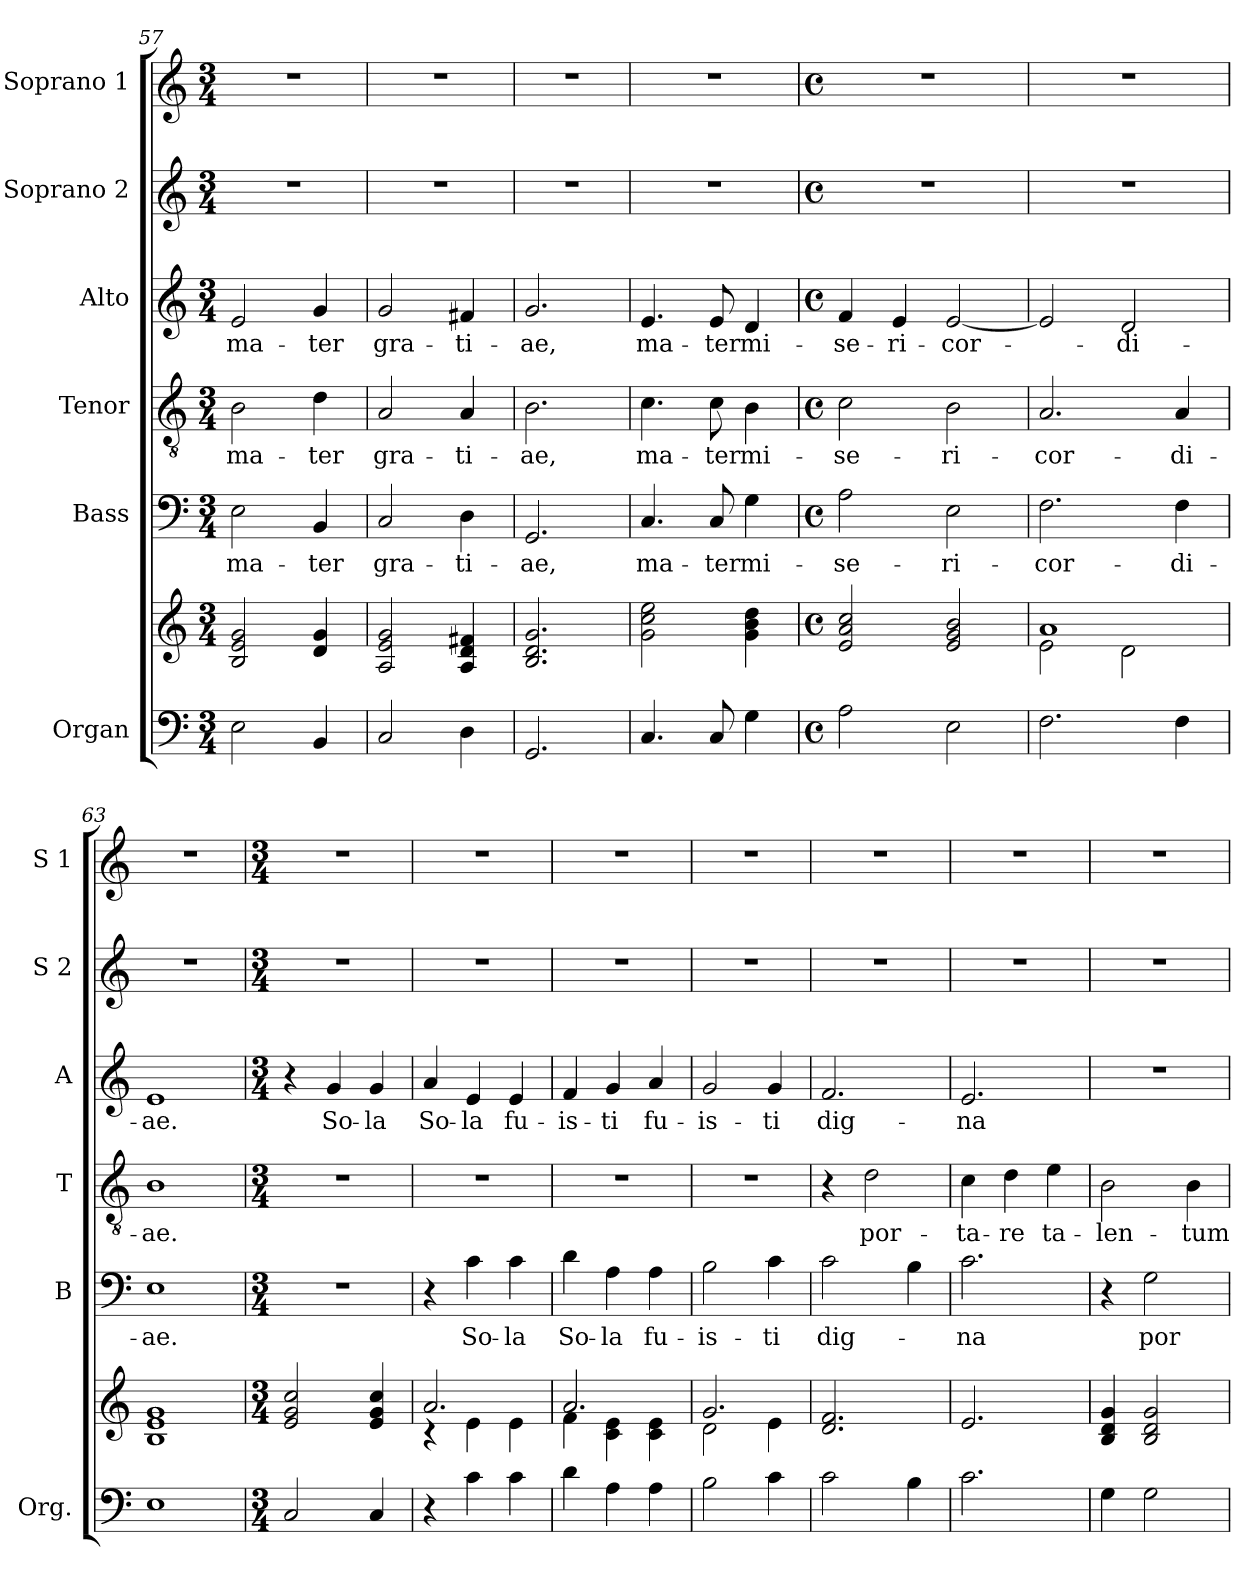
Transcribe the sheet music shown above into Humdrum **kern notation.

**kern	**kern	**kern	**text	**kern	**text	**kern	**text	**kern	**kern
*part6	*part6	*part5	*part5	*part4	*part4	*part3	*part3	*part2	*part1
*staff7	*staff6	*staff5	*staff5	*staff4	*staff4	*staff3	*staff3	*staff2	*staff1
*I"Organ	*	*I"Bass	*	*I"Tenor	*	*I"Alto	*	*I"Soprano 2	*I"Soprano 1
*I'Org.	*	*I'B	*	*I'T	*	*I'A	*	*I'S 2	*I'S 1
*clefF4	*clefG2	*clefF4	*	*clefGv2	*	*clefG2	*	*clefG2	*clefG2
*k[]	*k[]	*k[]	*	*k[]	*	*k[]	*	*k[]	*k[]
*C:	*C:	*C:	*	*C:	*	*C:	*	*C:	*C:
*M3/4	*M3/4	*M3/4	*	*M3/4	*	*M3/4	*	*M3/4	*M3/4
=57	=57	=57	=57	=57	=57	=57	=57	=57	=57
!	!	!	!LO:LY:b	!	!LO:LY:b	!	!LO:LY:b	!	!
2E\	2B!/ 2e!/ 2g!/	2E\	ma-	2B\	ma-	2e/	ma-	2.r	2.r
!	!	!	!LO:LY:b	!	!LO:LY:b	!	!LO:LY:b	!	!
4BB/	4d!/ 4g!/	4BB/	-ter	4d\	-ter	4g/	-ter	.	.
=58	=58	=58	=58	=58	=58	=58	=58	=58	=58
!	!	!	!LO:LY:b	!	!LO:LY:b	!	!LO:LY:b	!	!
2C/	2A!/ 2e!/ 2g!/	2C/	gra-	2A/	gra-	2g/	gra-	2.r	2.r
!	!	!	!LO:LY:b	!	!LO:LY:b	!	!LO:LY:b	!	!
4D\	4A!/ 4d!/ 4f#X!/	4D\	-ti-	4A/	-ti-	4f#X/	-ti-	.	.
=59	=59	=59	=59	=59	=59	=59	=59	=59	=59
!	!	!	!LO:LY:b	!	!LO:LY:b	!	!LO:LY:b	!	!
2.GG/	2.B!/ 2.d!/ 2.g!/	2.GG/	-ae,	2.B\	-ae,	2.g/	-ae,	2.r	2.r
=60	=60	=60	=60	=60	=60	=60	=60	=60	=60
!	!	!	!LO:LY:b	!	!LO:LY:b	!	!LO:LY:b	!	!
4.C/	2g!\ 2cc!\ 2ee!\	4.C/	ma-	4.c\	ma-	4.e/	ma-	2.r	2.r
!	!	!	!LO:LY:b	!	!LO:LY:b	!	!LO:LY:b	!	!
8C/	.	8C/	-ter	8c\	-ter	8e/	-ter	.	.
!	!	!	!LO:LY:b	!	!LO:LY:b	!	!LO:LY:b	!	!
4G\	4g!\ 4b!\ 4dd!\	4G\	mi-	4B\	mi-	4d/	mi-	.	.
=61	=61	=61	=61	=61	=61	=61	=61	=61	=61
*M4/4	*M4/4	*M4/4	*	*M4/4	*	*M4/4	*	*M4/4	*M4/4
*met(c)	*met(c)	*met(c)	*	*met(c)	*	*met(c)	*	*met(c)	*met(c)
!	!	!	!LO:LY:b	!	!LO:LY:b	!	!LO:LY:b	!	!
2A\	2e!/ 2a!/ 2cc!/	2A\	-se-	2c\	-se-	4f/	-se-	1r	1r
!	!	!	!	!	!	!	!LO:LY:b	!	!
.	.	.	.	.	.	4e/	-ri-	.	.
!	!	!	!LO:LY:b	!	!LO:LY:b	!	!LO:LY:b	!	!
2E\	2e!/ 2g!/ 2b!/	2E\	-ri-	2B\	-ri-	[2e/	-cor-	.	.
=62	=62	=62	=62	=62	=62	=62	=62	=62	=62
*	*^	*	*	*	*	*	*	*	*
!	!	!	!	!LO:LY:b	!	!LO:LY:b	!	!	!	!
2.F\	1a!	2e!\	2.F\	-cor-	2.A/	-cor-	2e/]	.	1r	1r
!	!	!	!	!	!	!	!	!LO:LY:b	!	!
.	.	2d!\	.	.	.	.	2d/	-di-	.	.
!	!	!	!	!LO:LY:b	!	!LO:LY:b	!	!	!	!
4F\	.	.	4F\	-di-	4A/	-di-	.	.	.	.
*	*v	*v	*	*	*	*	*	*	*	*
=63	=63	=63	=63	=63	=63	=63	=63	=63	=63
!	!	!	!LO:LY:b	!	!LO:LY:b	!	!LO:LY:b	!	!
1E	1B! 1e! 1g!	1E	-ae.	1B	-ae.	1e	-ae.	1r	1r
!!LO:PB:g=z
=64	=64	=64	=64	=64	=64	=64	=64	=64	=64
*M3/4	*M3/4	*M3/4	*	*M3/4	*	*M3/4	*	*M3/4	*M3/4
2C/	2e!/ 2g!/ 2cc!/	2.r	.	2.r	.	4r	.	2.r	2.r
!	!	!	!	!	!	!	!LO:LY:b	!	!
.	.	.	.	.	.	4g/	So-	.	.
!	!	!	!	!	!	!	!LO:LY:b	!	!
4C/	4e!/ 4g!/ 4cc!/	.	.	.	.	4g/	-la	.	.
=65	=65	=65	=65	=65	=65	=65	=65	=65	=65
*	*^	*	*	*	*	*	*	*	*
!	!	!	!	!	!	!	!	!LO:LY:b	!	!
4r	2.a!/	4rc	4r	.	2.r	.	4a/	So-	2.r	2.r
!	!	!	!	!LO:LY:b	!	!	!	!LO:LY:b	!	!
4c\	.	4e!\	4c\	So-	.	.	4e/	-la	.	.
!	!	!	!	!LO:LY:b	!	!	!	!LO:LY:b	!	!
4c\	.	4e!\	4c\	-la	.	.	4e/	fu-	.	.
=66	=66	=66	=66	=66	=66	=66	=66	=66	=66	=66
!	!	!	!	!LO:LY:b	!	!	!	!LO:LY:b	!	!
4d\	2.a!/	4f!\	4d\	So-	2.r	.	4f/	-is-	2.r	2.r
!	!	!	!	!LO:LY:b	!	!	!	!LO:LY:b	!	!
4A\	.	4c!\ 4e!\	4A\	-la	.	.	4g/	-ti	.	.
!	!	!	!	!LO:LY:b	!	!	!	!LO:LY:b	!	!
4A\	.	4c!\ 4e!\	4A\	fu-	.	.	4a/	fu-	.	.
=67	=67	=67	=67	=67	=67	=67	=67	=67	=67	=67
!	!	!	!	!LO:LY:b	!	!	!	!LO:LY:b	!	!
2B\	2.g!/	2d!\	2B\	-is-	2.r	.	2g/	-is-	2.r	2.r
!	!	!	!	!LO:LY:b	!	!	!	!LO:LY:b	!	!
4c\	.	4e!\	4c\	-ti	.	.	4g/	-ti	.	.
=68	=68	=68	=68	=68	=68	=68	=68	=68	=68	=68
!	!	!	!	!LO:LY:b	!	!	!	!LO:LY:b	!	!
*	*v	*v	*	*	*	*	*	*	*	*
2c\	2.d!/ 2.f!/	2c\	dig-	4r	.	2.f/	dig-	2.r	2.r
!	!	!	!	!	!LO:LY:b	!	!	!	!
.	.	.	.	2d\	por-	.	.	.	.
4B\	.	4B\	.	.	.	.	.	.	.
=69	=69	=69	=69	=69	=69	=69	=69	=69	=69
!	!	!	!LO:LY:b	!	!LO:LY:b	!	!LO:LY:b	!	!
2.c\	2.e!/	2.c\	-na	4c\	-ta-	2.e/	-na	2.r	2.r
!	!	!	!	!	!LO:LY:b	!	!	!	!
.	.	.	.	4d\	-re	.	.	.	.
!	!	!	!	!	!LO:LY:b	!	!	!	!
.	.	.	.	4e\	ta-	.	.	.	.
=70	=70	=70	=70	=70	=70	=70	=70	=70	=70
!	!	!	!	!	!LO:LY:b	!	!	!	!
4G\	4B!/ 4d!/ 4g!/	4r	.	2B\	-len-	2.r	.	2.r	2.r
!	!	!	!LO:LY:b	!	!	!	!	!	!
2G\	2B!/ 2d!/ 2g!/	2G\	por-	.	.	.	.	.	.
!	!	!	!	!	!LO:LY:b	!	!	!	!
.	.	.	.	4B\	-tum	.	.	.	.
=	=	=	=	=	=	=	=	=	=
*-	*-	*-	*-	*-	*-	*-	*-	*-	*-
